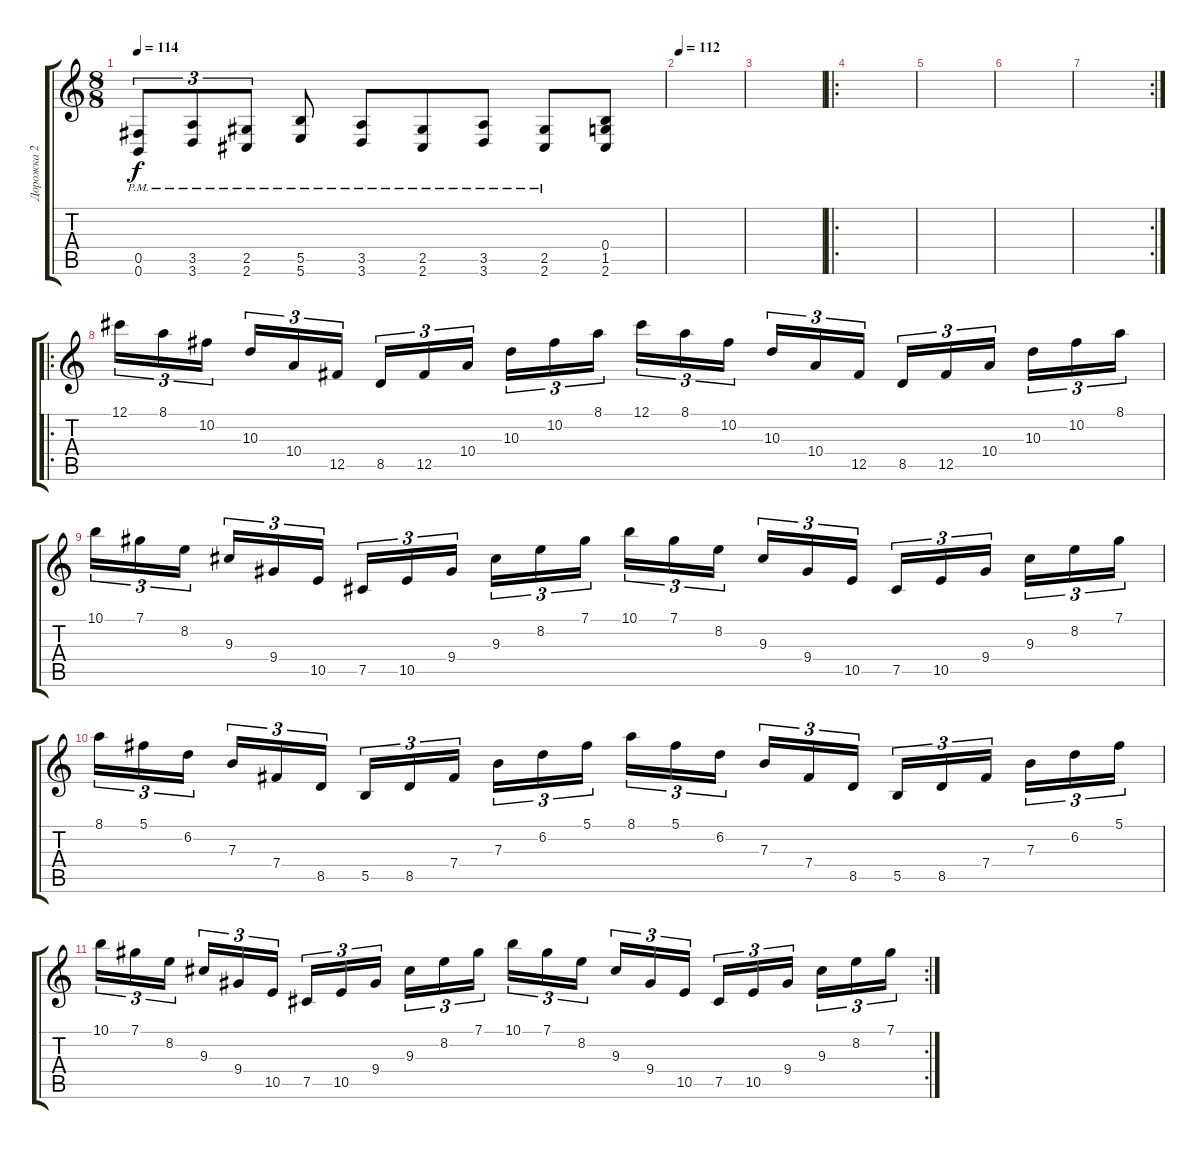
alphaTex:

\track ("Дорожка 2" "Дорожка 2") {instrument distortionguitar}
\staff {score tabs}
\tuning (Db4 Ab3 E3 B2 Gb2 B1) {hide}
\ts (8 8)
\tempo 114
\clef g2
\ks c
(0.5{pm} 0.6).8{tu (3 2) dy f} (3.5{pm} 3.6).8{tu (3 2)} (2.5{pm} 2.6).8{tu (3 2)} (5.5{pm} 5.6).8 (3.5{pm} 3.6).8 (2.5{pm} 2.6).8 (3.5{pm} 3.6).8 (2.5{pm} 2.6).8 (0.4 1.5 2.6).8 |
\tempo 112
|
|
\ro
|
|
|
\rc 2
|
\ro
12.1.16{tu (3 2)} 8.1.16{tu (3 2)} 10.2.16{tu (3 2)} 10.3.16{tu (3 2)} 10.4.16{tu (3 2)} 12.5.16{tu (3 2)} 8.5.16{tu (3 2)} 12.5.16{tu (3 2)} 10.4.16{tu (3 2)} 10.3.16{tu (3 2)} 10.2.16{tu (3 2)} 8.1.16{tu (3 2)} 12.1.16{tu (3 2)} 8.1.16{tu (3 2)} 10.2.16{tu (3 2)} 10.3.16{tu (3 2)} 10.4.16{tu (3 2)} 12.5.16{tu (3 2)} 8.5.16{tu (3 2)} 12.5.16{tu (3 2)} 10.4.16{tu (3 2)} 10.3.16{tu (3 2)} 10.2.16{tu (3 2)} 8.1.16{tu (3 2)} |
10.1.16{tu (3 2)} 7.1.16{tu (3 2)} 8.2.16{tu (3 2)} 9.3.16{tu (3 2)} 9.4.16{tu (3 2)} 10.5.16{tu (3 2)} 7.5.16{tu (3 2)} 10.5.16{tu (3 2)} 9.4.16{tu (3 2)} 9.3.16{tu (3 2)} 8.2.16{tu (3 2)} 7.1.16{tu (3 2)} 10.1.16{tu (3 2)} 7.1.16{tu (3 2)} 8.2.16{tu (3 2)} 9.3.16{tu (3 2)} 9.4.16{tu (3 2)} 10.5.16{tu (3 2)} 7.5.16{tu (3 2)} 10.5.16{tu (3 2)} 9.4.16{tu (3 2)} 9.3.16{tu (3 2)} 8.2.16{tu (3 2)} 7.1.16{tu (3 2)} |
8.1.16{tu (3 2)} 5.1.16{tu (3 2)} 6.2.16{tu (3 2)} 7.3.16{tu (3 2)} 7.4.16{tu (3 2)} 8.5.16{tu (3 2)} 5.5.16{tu (3 2)} 8.5.16{tu (3 2)} 7.4.16{tu (3 2)} 7.3.16{tu (3 2)} 6.2.16{tu (3 2)} 5.1.16{tu (3 2)} 8.1.16{tu (3 2)} 5.1.16{tu (3 2)} 6.2.16{tu (3 2)} 7.3.16{tu (3 2)} 7.4.16{tu (3 2)} 8.5.16{tu (3 2)} 5.5.16{tu (3 2)} 8.5.16{tu (3 2)} 7.4.16{tu (3 2)} 7.3.16{tu (3 2)} 6.2.16{tu (3 2)} 5.1.16{tu (3 2)} |
\rc 2
10.1.16{tu (3 2)} 7.1.16{tu (3 2)} 8.2.16{tu (3 2)} 9.3.16{tu (3 2)} 9.4.16{tu (3 2)} 10.5.16{tu (3 2)} 7.5.16{tu (3 2)} 10.5.16{tu (3 2)} 9.4.16{tu (3 2)} 9.3.16{tu (3 2)} 8.2.16{tu (3 2)} 7.1.16{tu (3 2)} 10.1.16{tu (3 2)} 7.1.16{tu (3 2)} 8.2.16{tu (3 2)} 9.3.16{tu (3 2)} 9.4.16{tu (3 2)} 10.5.16{tu (3 2)} 7.5.16{tu (3 2)} 10.5.16{tu (3 2)} 9.4.16{tu (3 2)} 9.3.16{tu (3 2)} 8.2.16{tu (3 2)} 7.1.16{tu (3 2)}
